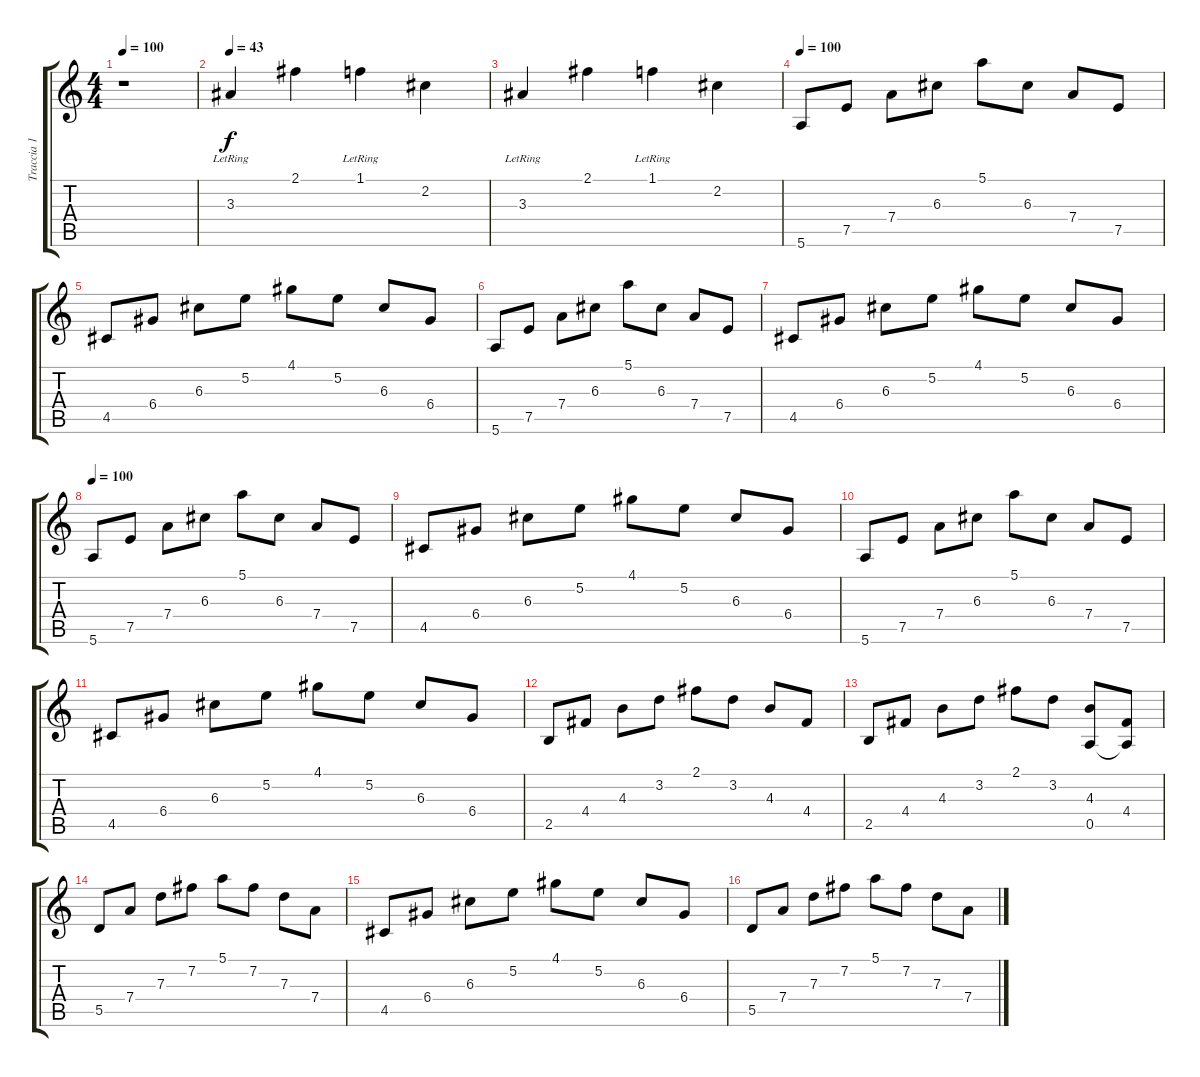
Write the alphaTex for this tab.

\track ("Traccia 1" "Traccia 1") {instrument acousticguitarsteel}
\staff {score tabs}
\tuning (E4 B3 G3 D3 A2 E2) {hide}
\ts (4 4)
\tempo 100
\clef g2
\ks c
r.1{dy f instrument acousticguitarsteel} |
\tempo 43
3.3{lr}.4 2.1.4 1.1{lr}.4 2.2.4 |
3.3{lr}.4 2.1.4 1.1{lr}.4 2.2.4 |
\tempo 100
5.6.8 7.5.8 7.4.8 6.3.8 5.1.8 6.3.8 7.4.8 7.5.8 |
4.5.8 6.4.8 6.3.8 5.2.8 4.1.8 5.2.8 6.3.8 6.4.8 |
5.6.8 7.5.8 7.4.8 6.3.8 5.1.8 6.3.8 7.4.8 7.5.8 |
4.5.8 6.4.8 6.3.8 5.2.8 4.1.8 5.2.8 6.3.8 6.4.8 |
\tempo 100
5.6.8 7.5.8 7.4.8 6.3.8 5.1.8 6.3.8 7.4.8 7.5.8 |
4.5.8 6.4.8 6.3.8 5.2.8 4.1.8 5.2.8 6.3.8 6.4.8 |
5.6.8 7.5.8 7.4.8 6.3.8 5.1.8 6.3.8 7.4.8 7.5.8 |
4.5.8 6.4.8 6.3.8 5.2.8 4.1.8 5.2.8 6.3.8 6.4.8 |
2.5.8 4.4.8 4.3.8 3.2.8 2.1.8 3.2.8 4.3.8 4.4.8 |
2.5.8 4.4.8 4.3.8 3.2.8 2.1.8 3.2.8 (4.3 0.5).8 (4.4 0.5{t}).8 |
5.5.8 7.4.8 7.3.8 7.2.8 5.1.8 7.2.8 7.3.8 7.4.8 |
4.5.8 6.4.8 6.3.8 5.2.8 4.1.8 5.2.8 6.3.8 6.4.8 |
5.5.8 7.4.8 7.3.8 7.2.8 5.1.8 7.2.8 7.3.8 7.4.8
